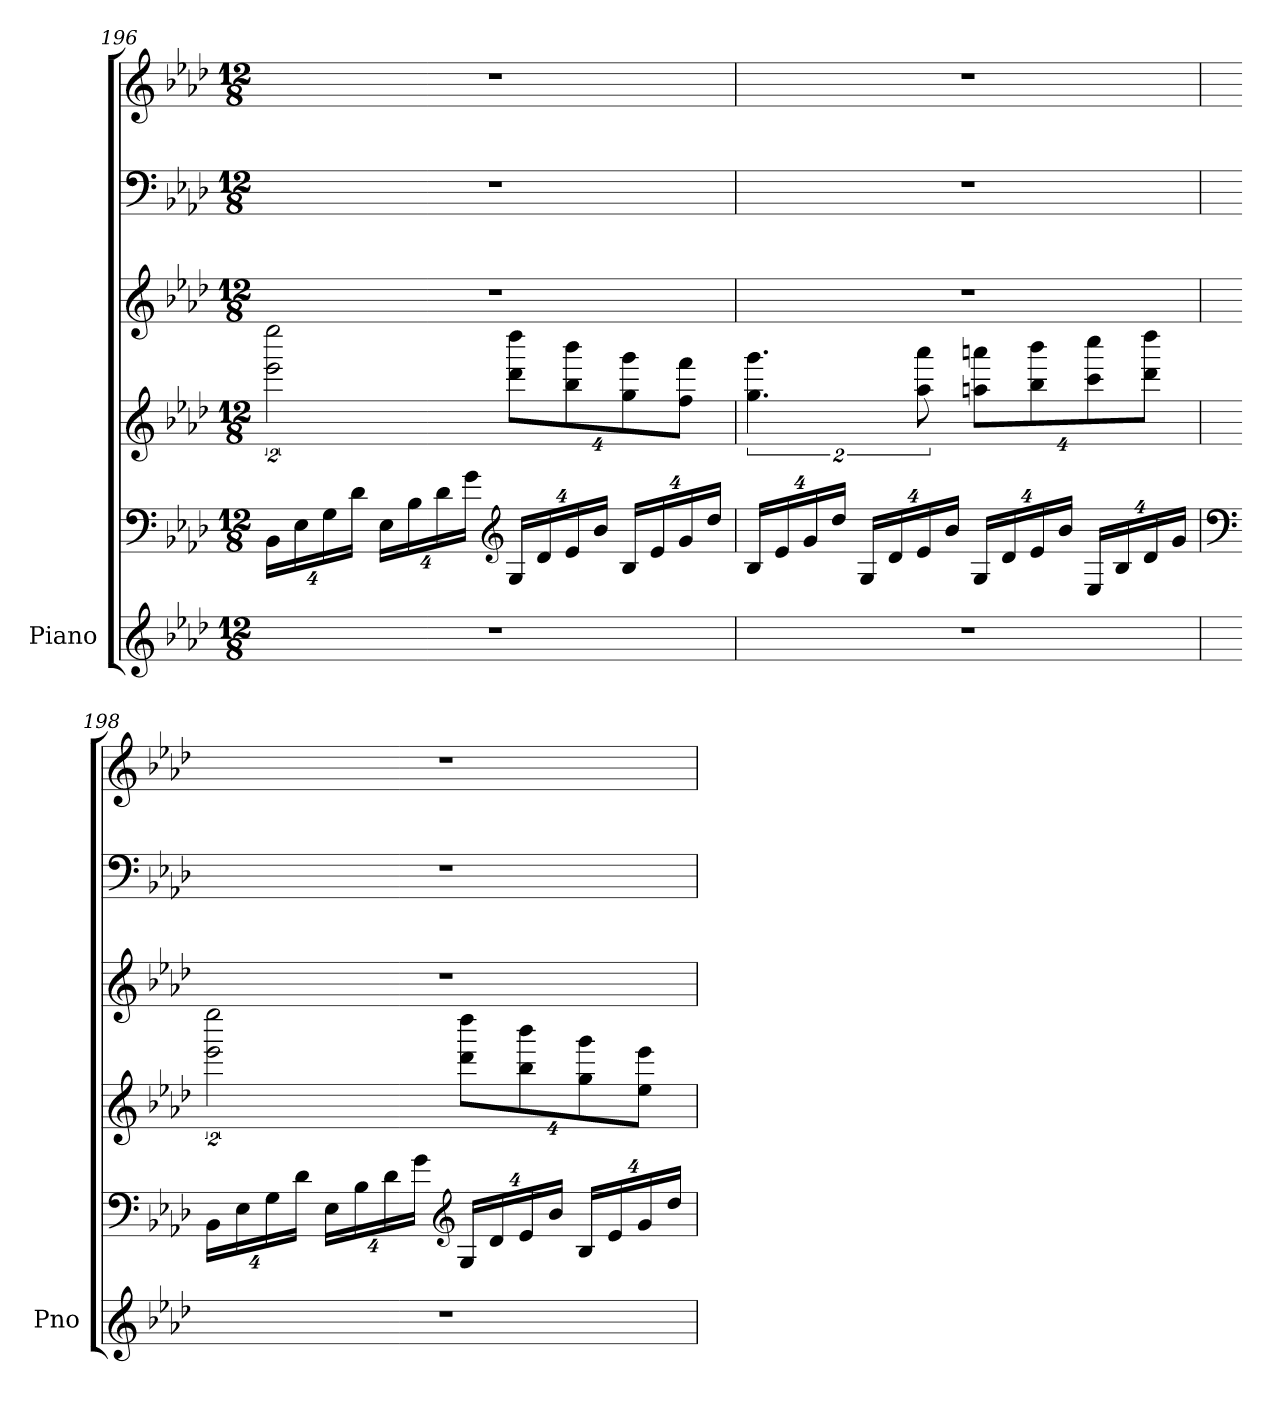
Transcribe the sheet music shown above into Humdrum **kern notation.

**kern	**kern	**kern	**kern	**kern	**kern	**dynam
*part1	*part1	*part1	*part1	*part1	*part1	*part1
*staff6	*staff5	*staff4	*staff3	*staff2	*staff1	*staff1/2/3/4/5/6
*I"Piano	*	*	*	*	*	*
*I'Pno	*	*	*	*	*	*
!!LO:LB:g=z
*clefG2	*clefF4	*clefG2	*clefG2	*clefF4	*clefG2	*
*k[b-e-a-d-]	*k[b-e-a-d-]	*k[b-e-a-d-]	*k[b-e-a-d-]	*k[b-e-a-d-]	*k[b-e-a-d-]	*
*M12/8	*M12/8	*M12/8	*M12/8	*M12/8	*M12/8	*
*	*Xbrackettup	*	*	*	*	*
=196	=196	=196	=196	=196	=196	=196
!	!	!	!	!	!	!LO:DY:b=5
!	!	!	!	!	!	!LO:DY:n=1:b=4
!	!	!	!	!	!	!LO:DY:n=2:b=4
1.r	32%3BB-\LL	4%3eee-\ 4%3eeee-\	1.r	1.r	1.r	pp p other-dynamics
*	*	*	*	*	*MM140	*
.	32%3E-\	.	.	.	.	.
.	32%3G\	.	.	.	.	.
.	32%3d-\JJ	.	.	.	.	.
*	*	*	*	*	*MM145	*
.	32%3E-\LL	.	.	.	.	.
.	32%3B-\	.	.	.	.	.
.	32%3d-\	.	.	.	.	.
.	32%3g\JJ	.	.	.	.	.
*	*clefG2	*	*	*	*	*
.	32%3G/LL	16%3ddd-\ 16%3dddd-\L	.	.	.	.
.	32%3d-/	.	.	.	.	.
*	*	*	*	*	*MM150	*
.	32%3e-/	16%3bb-\ 16%3bbb-\	.	.	.	.
.	32%3b-/JJ	.	.	.	.	.
.	32%3B-/LL	16%3gg\ 16%3ggg\	.	.	.	.
.	32%3e-/	.	.	.	.	.
*	*	*	*	*	*MM160	*
.	32%3g/	16%3ff\ 16%3fff\J	.	.	.	.
.	32%3dd-/JJ	.	.	.	.	.
=197	=197	=197	=197	=197	=197	=197
1.r	32%3B-/LL	8%3.gg\ 8%3.ggg\	1.r	1.r	1.r	.
.	32%3e-/	.	.	.	.	.
.	32%3g/	.	.	.	.	.
.	32%3dd-/JJ	.	.	.	.	.
*	*	*	*	*	*MM145	*
.	32%3G/LL	.	.	.	.	.
.	32%3d-/	.	.	.	.	.
.	32%3e-/	16%3aa-\ 16%3aaa-\	.	.	.	.
.	32%3b-/JJ	.	.	.	.	.
.	32%3G/LL	16%3aan\ 16%3aaan\L	.	.	.	.
.	32%3d-/	.	.	.	.	.
*	*	*	*	*	*MM150	*
.	32%3e-/	16%3bb-\ 16%3bbb-\	.	.	.	.
.	32%3b-/JJ	.	.	.	.	.
.	32%3E-/LL	16%3ccc\ 16%3cccc\	.	.	.	.
.	32%3B-/	.	.	.	.	.
*	*	*	*	*	*MM160	*
.	32%3d-/	16%3ddd-\ 16%3dddd-\J	.	.	.	.
.	32%3g/JJ	.	.	.	.	.
!!LO:LB:g=z
=198	=198	=198	=198	=198	=198	=198
*	*clefF4	*	*	*	*	*
1.r	32%3BB-\LL	4%3eee-\ 4%3eeee-\	1.r	1.r	1.r	.
.	32%3E-\	.	.	.	.	.
.	32%3G\	.	.	.	.	.
.	32%3d-\JJ	.	.	.	.	.
.	32%3E-\LL	.	.	.	.	.
.	32%3B-\	.	.	.	.	.
.	32%3d-\	.	.	.	.	.
.	32%3g\JJ	.	.	.	.	.
*	*clefG2	*	*	*	*	*
.	32%3G/LL	16%3ddd-\ 16%3dddd-\L	.	.	.	.
.	32%3d-/	.	.	.	.	.
*	*	*	*	*	*MM150	*
.	32%3e-/	16%3bb-\ 16%3bbb-\	.	.	.	.
.	32%3b-/JJ	.	.	.	.	.
*	*	*	*	*	*MM140	*
.	32%3B-/LL	16%3gg\ 16%3ggg\	.	.	.	.
.	32%3e-/	.	.	.	.	.
.	32%3g/	16%3ee-\ 16%3eee-\J	.	.	.	.
.	32%3dd-/JJ	.	.	.	.	.
=	=	=	=	=	=	=
*-	*-	*-	*-	*-	*-	*-
